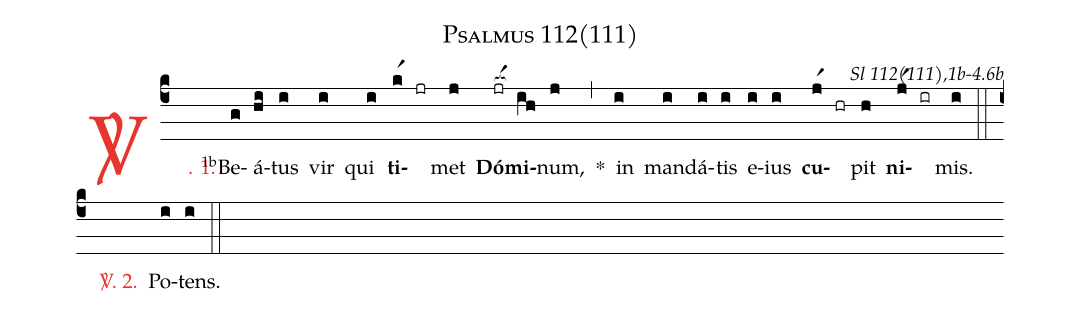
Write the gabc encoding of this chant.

name: Psalmus 112(111);
commentary: Sl 112(111),1b-4.6b;
%%
(c4)

<c><sp>V/</sp>. 1.</c>() <v>\VSup{1b}</v>Be(g)á(hi)tus(i) vir(i) qui(i) <b>ti</b>(kr1)(jr)met(j) <nlba><b>Dó</b>(jr[ocba:1{])<b>mi</b></nlba>(ih[ocba:0}])num,(j) *(,) in(i) man(i)dá(i)tis(i) e(i)ius(i) <b>cu</b>(jr1)(hr)pit(h) <b>ni</b>(jr1)(ir)mis.(i)

(::)

<c><sp>V/</sp>. 2.</c>() Po(i)tens.(i)

(::)
